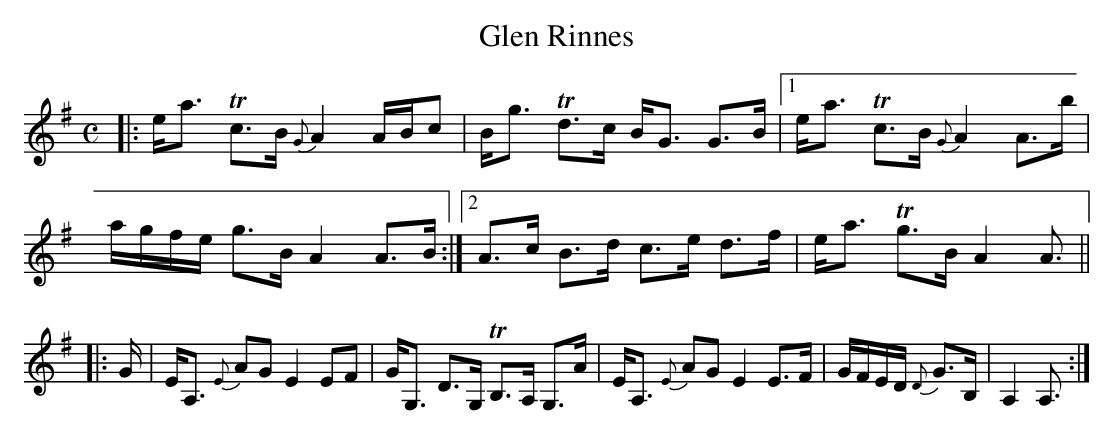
X:1
T: Glen Rinnes
M: C
L: 1/16
K: Ador
|:  ea3 Tc3B {G}A4 ABc2 | Bg3 Td3c BG3 G3B \
|1  ea3 Tc3B {G}A4 A3b  | agfe g3B A4 A3B \
:|2 A3c B3d    c3e d3f  | ea3 Tg3B A4 A3 ||
|: G \
| EA,3 {E}A2G2 E4  E2F2 | GG,3 D3G, TB,3A, G,3A \
| EA,3 {E}A2G2 E4  E3F  | GFED {D}G3B, | A,4 A,3 :|
